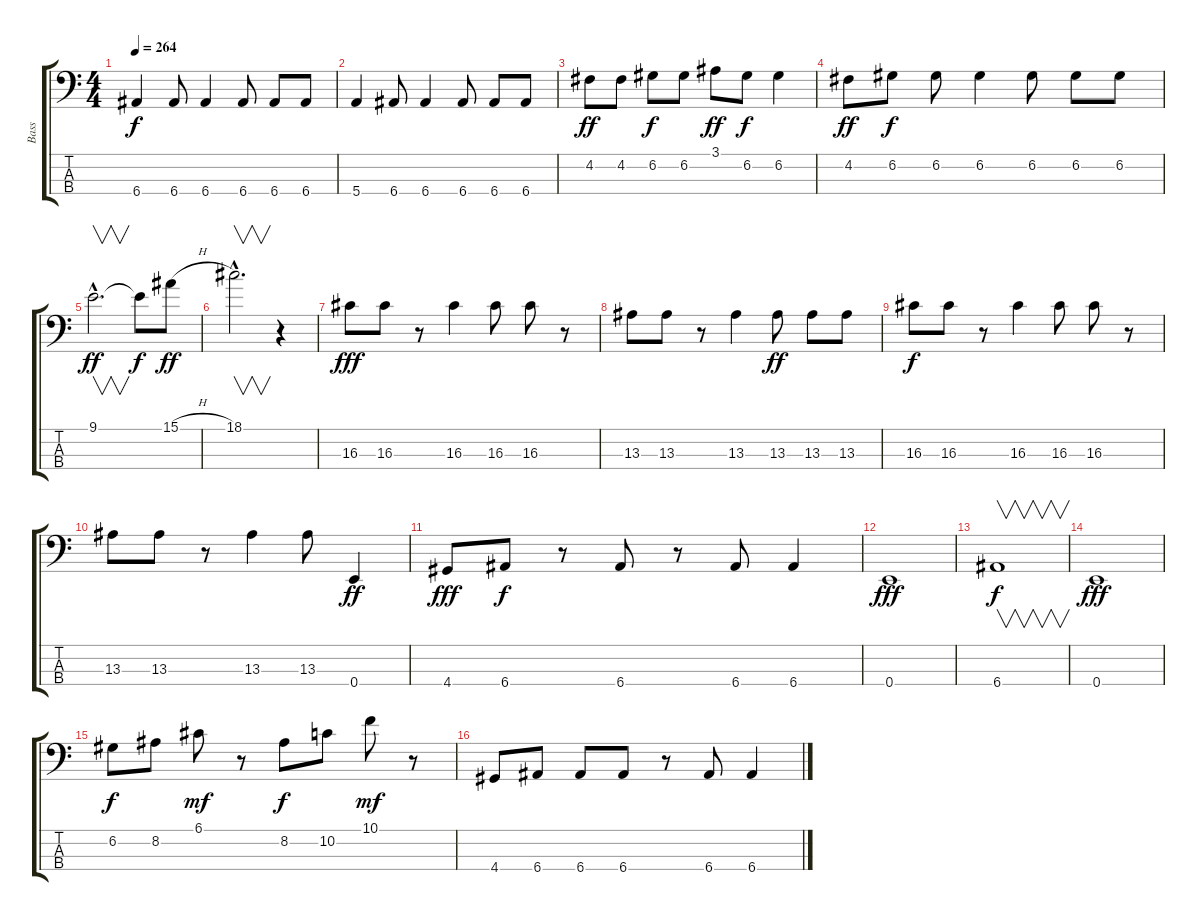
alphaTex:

\track ("Bass" "Bass") {instrument electricbasspick}
\staff {score tabs}
\tuning (G2 D2 A1 E1) {hide}
\ts (4 4)
\tempo 264
\clef f4
\ks c
6.4.4{dy f volume 16 instrument slapbass1} 6.4.8 6.4.4 6.4.8 6.4.8 6.4.8 |
5.4.4 6.4.8 6.4.4 6.4.8 6.4.8 6.4.8 |
4.2.8{dy ff} 4.2.8 6.2.8{dy f} 6.2.8 3.1.8{dy ff} 6.2.8{dy f} 6.2.4 |
4.2.8{dy ff} 6.2.8{dy f} 6.2.8 6.2.4 6.2.8 6.2.8 6.2.8 |
9.1{hac}.2{v d dy ff} 9.1{t}.8{dy f} 15.1{h}.8{dy ff} |
18.1{hac}.2{v d} r.4 |
16.3.8{dy fff} 16.3.8 r.8 16.3.4 16.3.8 16.3.8 r.8 |
13.3.8 13.3.8 r.8 13.3.4 13.3.8{dy ff} 13.3.8 13.3.8 |
16.3.8{dy f} 16.3.8 r.8 16.3.4 16.3.8 16.3.8 r.8 |
13.3.8 13.3.8 r.8 13.3.4 13.3.8 0.4.4{dy ff} |
4.4.8{dy fff} 6.4.8{dy f} r.8 6.4.8 r.8 6.4.8 6.4.4 |
0.4.1{dy fff} |
6.4.1{v dy f} |
0.4.1{dy fff} |
6.2.8{dy f} 8.2.8 6.1.8{dy mf} r.8 8.2.8{dy f} 10.2.8 10.1.8{dy mf} r.8 |
4.4.8 6.4.8 6.4.8 6.4.8 r.8 6.4.8 6.4.4
